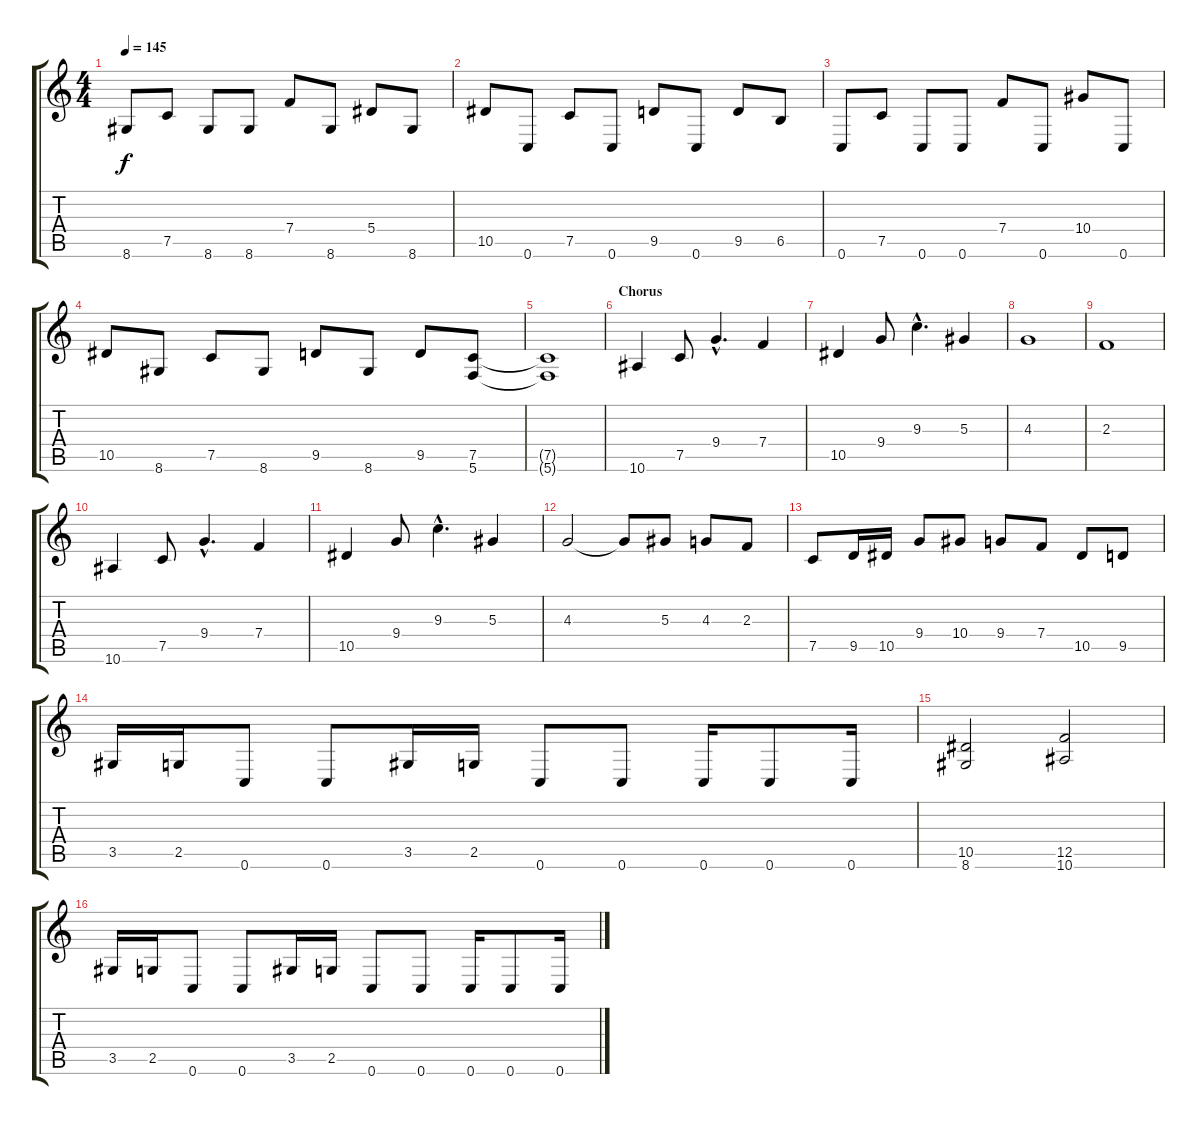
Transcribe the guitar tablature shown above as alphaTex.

\track "" {instrument distortionguitar}
\staff {score tabs}
\tuning (C4 G3 Eb3 Bb2 F2 C2) {hide}
\ts (4 4)
\tempo 145
\clef g2
\ks c
8.6.8{dy f} 7.5.8 8.6.8 8.6.8 7.4.8 8.6.8 5.4.8 8.6.8 |
10.5.8 0.6.8 7.5.8 0.6.8 9.5.8 0.6.8 9.5.8 6.5.8 |
0.6.8 7.5.8 0.6.8 0.6.8 7.4.8 0.6.8 10.4.8 0.6.8 |
10.5.8 8.6.8 7.5.8 8.6.8 9.5.8 8.6.8 9.5.8 (7.5 5.6).8 |
(7.5{t} 5.6{t}).1 |
\section ("" "Chorus")
10.6.4 7.5.8 9.4{hac}.4{d} 7.4.4 |
10.5.4 9.4.8 9.3{hac}.4{d} 5.3.4 |
4.3.1 |
2.3.1 |
10.6.4 7.5.8 9.4{hac}.4{d} 7.4.4 |
10.5.4 9.4.8 9.3{hac}.4{d} 5.3.4 |
4.3.2 4.3{t}.8 5.3.8 4.3.8 2.3.8 |
7.5.8 9.5.16 10.5.16 9.4.8 10.4.8 9.4.8 7.4.8 10.5.8 9.5.8 |
3.5.16 2.5.16 0.6.8 0.6.8 3.5.16 2.5.16 0.6.8 0.6.8 0.6.16 0.6.8 0.6.16 |
(10.5 8.6).2 (12.5 10.6).2 |
3.5.16 2.5.16 0.6.8 0.6.8 3.5.16 2.5.16 0.6.8 0.6.8 0.6.16 0.6.8 0.6.16
